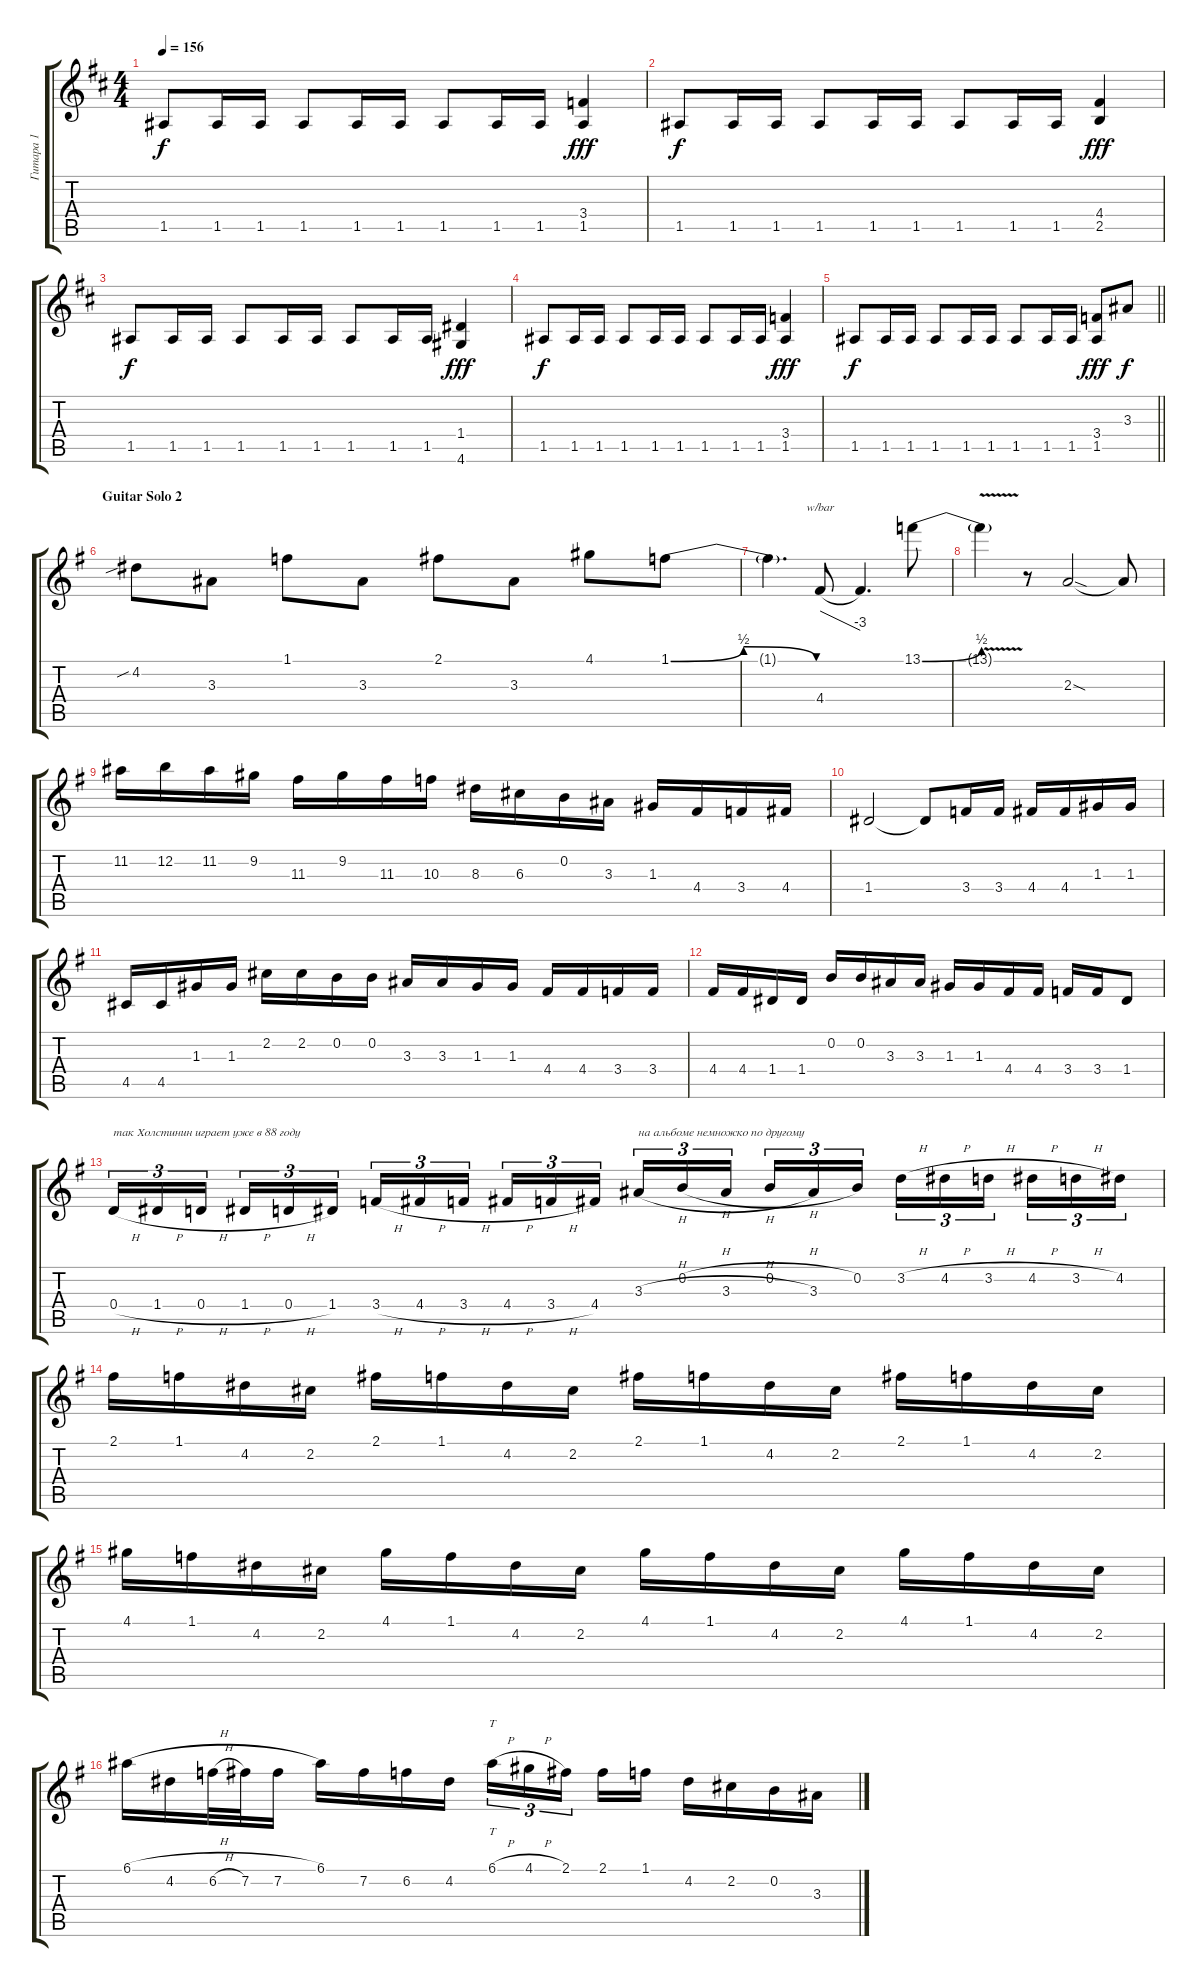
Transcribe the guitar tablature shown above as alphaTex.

\track ("Гитара 1" "Гитара 1") {instrument distortionguitar}
\staff {score tabs}
\tuning (E4 B3 G3 D3 A2 E2) {hide}
\ts (4 4)
\tempo 156
\clef g2
\ks bminor
1.5.8{dy f} 1.5.16 1.5.16 1.5.8 1.5.16 1.5.16 1.5.8 1.5.16 1.5.16 (3.4 1.5).4{dy fff} |
1.5.8{dy f} 1.5.16 1.5.16 1.5.8 1.5.16 1.5.16 1.5.8 1.5.16 1.5.16 (4.4 2.5).4{dy fff} |
1.5.8{dy f} 1.5.16 1.5.16 1.5.8 1.5.16 1.5.16 1.5.8 1.5.16 1.5.16 (1.4 4.6).4{dy fff} |
1.5.8{dy f} 1.5.16 1.5.16 1.5.8 1.5.16 1.5.16 1.5.8 1.5.16 1.5.16 (3.4 1.5).4{dy fff} |
\barLineRight lightlight
1.5.8{dy f} 1.5.16 1.5.16 1.5.8 1.5.16 1.5.16 1.5.8 1.5.16 1.5.16 (3.4 1.5).8{dy fff} 3.3.8{dy f} |
\section ("" "Guitar Solo 2")
\ks eminor
4.2{sib}.8 3.3.8 1.1.8 3.3.8 2.1.8 3.3.8 4.1.8 1.1{be (bendrelease 0 0 28 2 28 2 60 0)}.8 |
1.1{t}.4{d} 4.4.8{tbe (dive default 0 0 60 -12)} 4.4{t}.4{d} 13.1{be (bend 0 0 60 2)}.8 |
13.1{v t}.4 r.8 2.3{sod}.2 2.3{t}.8 |
11.2.16 12.2.16 11.2.16 9.2.16 11.3.16 9.2.16 11.3.16 10.3.16 8.3.16 6.3.16 0.2.16 3.3.16 1.3.16 4.4.16 3.4.16 4.4.16 |
1.4.2 1.4{t}.8 3.4.16 3.4.16 4.4.16 4.4.16 1.3.16 1.3.16 |
4.5.16 4.5.16 1.3.16 1.3.16 2.2.16 2.2.16 0.2.16 0.2.16 3.3.16 3.3.16 1.3.16 1.3.16 4.4.16 4.4.16 3.4.16 3.4.16 |
4.4.16 4.4.16 1.4.16 1.4.16 0.2.16 0.2.16 3.3.16 3.3.16 1.3.16 1.3.16 4.4.16 4.4.16 3.4.16 3.4.16 1.4.8 |
0.4{h}.16{tu (3 2) txt "так Холстинин играет уже в 88 году"} 1.4{h}.16{tu (3 2)} 0.4{h}.16{tu (3 2) beam splitsecondary} 1.4{h}.16{tu (3 2)} 0.4{h}.16{tu (3 2)} 1.4.16{tu (3 2)} 3.4{h}.16{tu (3 2)} 4.4{h}.16{tu (3 2)} 3.4{h}.16{tu (3 2) beam splitsecondary} 4.4{h}.16{tu (3 2)} 3.4{h}.16{tu (3 2)} 4.4.16{tu (3 2)} 3.3{h}.16{tu (3 2) txt "на альбоме немножко по другому"} 0.2{h}.16{tu (3 2)} 3.3{h}.16{tu (3 2) beam splitsecondary} 0.2{h}.16{tu (3 2)} 3.3.16{tu (3 2)} 0.2.16{tu (3 2)} 3.2{h}.16{tu (3 2)} 4.2{h}.16{tu (3 2)} 3.2{h}.16{tu (3 2) beam splitsecondary} 4.2{h}.16{tu (3 2)} 3.2{h}.16{tu (3 2)} 4.2.16{tu (3 2)} |
2.1.16 1.1.16 4.2.16 2.2.16 2.1.16 1.1.16 4.2.16 2.2.16 2.1.16 1.1.16 4.2.16 2.2.16 2.1.16 1.1.16 4.2.16 2.2.16 |
4.1.16 1.1.16 4.2.16 2.2.16 4.1.16 1.1.16 4.2.16 2.2.16 4.1.16 1.1.16 4.2.16 2.2.16 4.1.16 1.1.16 4.2.16 2.2.16 |
6.1{h}.16 4.2.16 6.2{h}.32 7.2.32 7.2.16 6.1.16 7.2.16 6.2.16 4.2.16 6.1{h}.16{tt tu (3 2)} 4.1{h}.16{tu (3 2)} 2.1.16{tu (3 2) beam splitsecondary} 2.1.16 1.1.16 4.2.16 2.2.16 0.2.16 3.3.16
